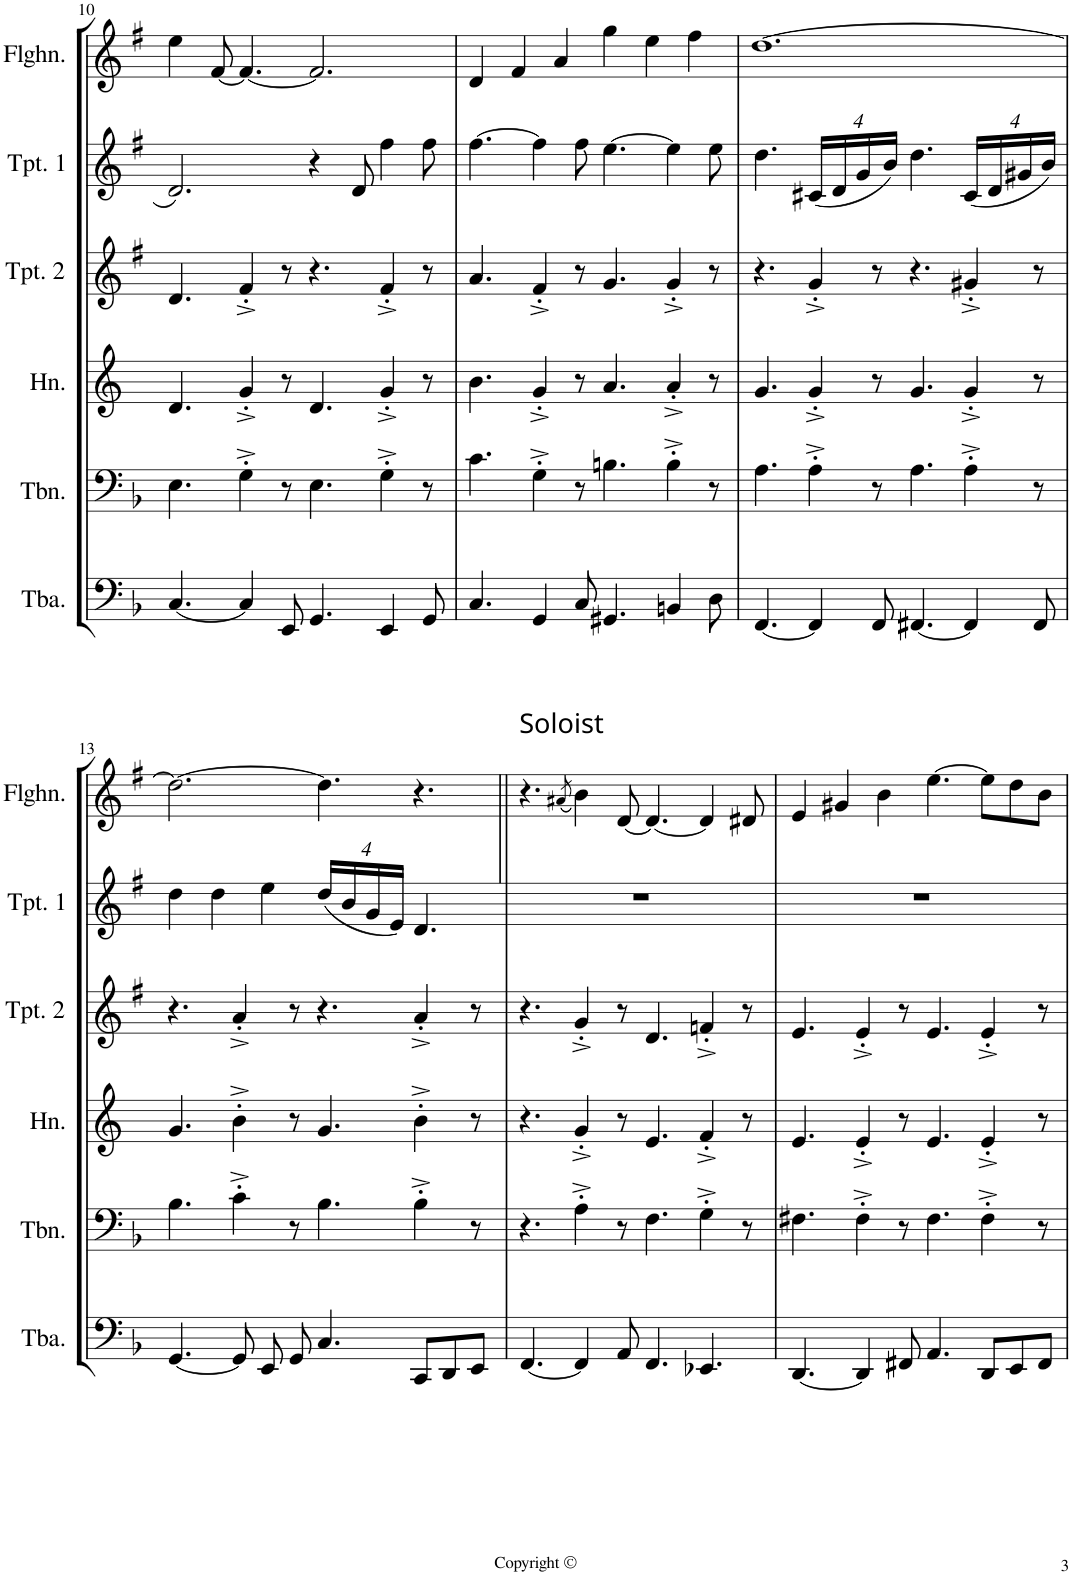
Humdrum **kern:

**kern	**kern	**kern	**kern	**kern	**kern
*part6	*part5	*part4	*part3	*part2	*part1
*staff6	*staff5	*staff4	*staff3	*staff2	*staff1
*I"Tuba	*I"Trombone	*I"Horn in F	*I"2nd Trumpet in Bb	*I"1st Trumpet in Bb	*I"Flügelhorn
*I'Tba.	*I'Tbn.	*I'Hn.	*I'Tpt. 2	*I'Tpt. 1	*I'Flghn.
!!LO:PB:g=z
*clefF4	*clefF4	*clefG2	*clefG2	*clefG2	*clefG2
*	*	*Trd4c7	*Trd1c2	*Trd1c2	*Trd1c2
*k[b-]	*k[b-]	*k[]	*k[f#]	*k[f#]	*k[f#]
*F:	*F:	*	*G:	*G:	*G:
*M12/8	*M12/8	*M12/8	*M12/8	*M12/8	*M12/8
=10	=10	=10	=10	=10	=10
[4.C/	4.E\	4.d/	4.d/	2.d/	4ee\
.	.	.	.	.	[8f#/
4C/]	4G'^\	4g'^/	4f#'^/	.	4.f#/_
8EE/	8r	8r	8r	.	.
4.GG/	4.E\	4.d/	4.r	4r	2.f#/]
.	.	.	.	8d/	.
4EE/	4G'^\	4g'^/	4f#'^/	4ff#\	.
8GG/	8r	8r	8r	8ff#\	.
=11	=11	=11	=11	=11	=11
4.C/	4.c\	4.b\	4.a/	[4.ff#\	4d/
.	.	.	.	.	4f#/
4GG/	4G'^\	4g'^/	4f#'^/	4ff#\]	.
.	.	.	.	.	4a/
8C/	8r	8r	8r	8ff#\	.
4.GG#X/	4.Bn\	4.a/	4.g/	[4.ee\	4gg\
.	.	.	.	.	4ee\
4BBn/	4B'^\	4a'^/	4g'^/	4ee\]	.
.	.	.	.	.	4ff#\
8D\	8r	8r	8r	8ee\	.
=12	=12	=12	=12	=12	=12
[4.FF/	4.A\	4.g/	4.r	4.dd\	[1.dd
*	*	*	*	*Xbrackettup	*
4FF/]	4A'^\	4g'^/	4g'^/	(32%3c#X/LL	.
.	.	.	.	32%3d/	.
.	.	.	.	32%3g/	.
8FF/	8r	8r	8r	.	.
.	.	.	.	32%3b/JJ)	.
[4.FF#X/	4.A\	4.g/	4.r	4.dd\	.
4FF#/]	4A'^\	4g'^/	4g#X'^/	(32%3c#/LL	.
.	.	.	.	32%3d/	.
.	.	.	.	32%3g#X/	.
8FF#/	8r	8r	8r	.	.
.	.	.	.	32%3b/JJ)	.
!!LO:LB:g=z
=13	=13	=13	=13	=13	=13
[4.GG/	4.B-\	4.g/	4.r	4dd\	2.dd\_
.	.	.	.	4dd\	.
8GG/]	4c'^\	4b'^\	4a'^/	.	.
8EE/	.	.	.	4ee\	.
8GG/	8r	8r	8r	.	.
4.C/	4.B-\	4.g/	4.r	(32%3dd/LL	4.dd\]
.	.	.	.	32%3b/	.
.	.	.	.	32%3g/	.
.	.	.	.	32%3e/JJ)	.
8CC/L	4B-'^\	4b'^\	4a'^/	4.d/	4.r
8DD/	.	.	.	.	.
8EE/J	8r	8r	8r	.	.
=14||	=14||	=14||	=14||	=14||	=14||
!	!	!	!	!	!LO:TX:a:t=Soloist
[4.FF/	4.r	4.r	4.r	1.r	4.r
.	.	.	.	.	(8qa#X/
4FF/]	4A'^\	4g'^/	4g'^/	.	4b\)
8AA/	8r	8r	8r	.	[8d/
4.FF/	4.F\	4.e/	4.d/	.	4.d/_
4.EE-X/	4G'^\	4f'^/	4fn'^/	.	4d/]
.	8r	8r	8r	.	8d#X/
=15	=15	=15	=15	=15	=15
[4.DD/	4.F#X\	4.e/	4.e/	1.r	4e/
.	.	.	.	.	4g#X/
4DD/]	4F#'^\	4e'^/	4e'^/	.	.
.	.	.	.	.	4b\
8FF#X/	8r	8r	8r	.	.
4.AA/	4.F#\	4.e/	4.e/	.	[4.ee\
8DD/L	4F#'^\	4e'^/	4e'^/	.	8ee\L]
8EE/	.	.	.	.	8dd\
8FF#/J	8r	8r	8r	.	8b\J
=	=	=	=	=	=
*-	*-	*-	*-	*-	*-
